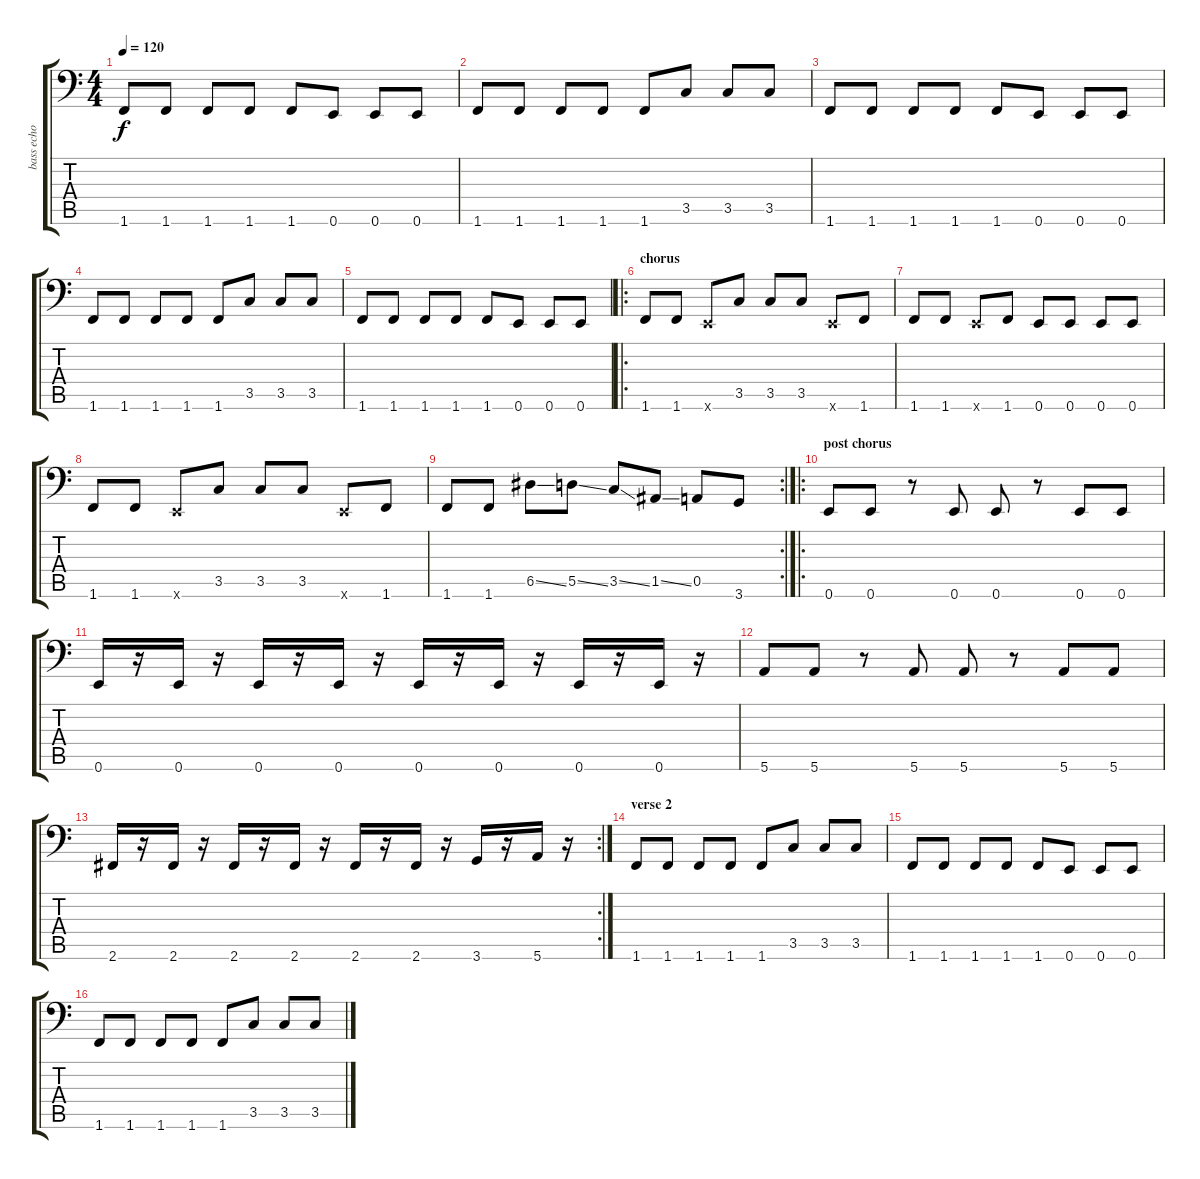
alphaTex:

\track ("bass echo" "bass echo") {instrument electricbasspick}
\staff {score tabs}
\tuning (E3 B2 G2 D2 A1 E1) {hide}
\ts (4 4)
\tempo 120
\clef f4
\ks c
1.6.8{dy f} 1.6.8 1.6.8 1.6.8 1.6.8 0.6.8 0.6.8 0.6.8 |
1.6.8 1.6.8 1.6.8 1.6.8 1.6.8 3.5.8 3.5.8 3.5.8 |
1.6.8 1.6.8 1.6.8 1.6.8 1.6.8 0.6.8 0.6.8 0.6.8 |
1.6.8 1.6.8 1.6.8 1.6.8 1.6.8 3.5.8 3.5.8 3.5.8 |
1.6.8 1.6.8 1.6.8 1.6.8 1.6.8 0.6.8 0.6.8 0.6.8 |
\ro
\section ("" "chorus")
1.6.8 1.6.8 0.6{x}.8 3.5.8 3.5.8 3.5.8 0.6{x}.8 1.6.8 |
1.6.8 1.6.8 0.6{x}.8 1.6.8 0.6.8 0.6.8 0.6.8 0.6.8 |
1.6.8 1.6.8 0.6{x}.8 3.5.8 3.5.8 3.5.8 0.6{x}.8 1.6.8 |
\rc 2
1.6.8 1.6.8 6.5{ss}.8 5.5{ss}.8 3.5{ss}.8 1.5{ss}.8 0.5.8 3.6.8 |
\ro
\section ("" "post chorus")
0.6.8 0.6.8 r.8 0.6.8 0.6.8 r.8 0.6.8 0.6.8 |
0.6.16 r.16 0.6.16 r.16 0.6.16 r.16 0.6.16 r.16 0.6.16 r.16 0.6.16 r.16 0.6.16 r.16 0.6.16 r.16 |
5.6.8 5.6.8 r.8 5.6.8 5.6.8 r.8 5.6.8 5.6.8 |
\rc 2
2.6.16 r.16 2.6.16 r.16 2.6.16 r.16 2.6.16 r.16 2.6.16 r.16 2.6.16 r.16 3.6.16 r.16 5.6.16 r.16 |
\section ("" "verse 2")
1.6.8 1.6.8 1.6.8 1.6.8 1.6.8 3.5.8 3.5.8 3.5.8 |
1.6.8 1.6.8 1.6.8 1.6.8 1.6.8 0.6.8 0.6.8 0.6.8 |
1.6.8 1.6.8 1.6.8 1.6.8 1.6.8 3.5.8 3.5.8 3.5.8
